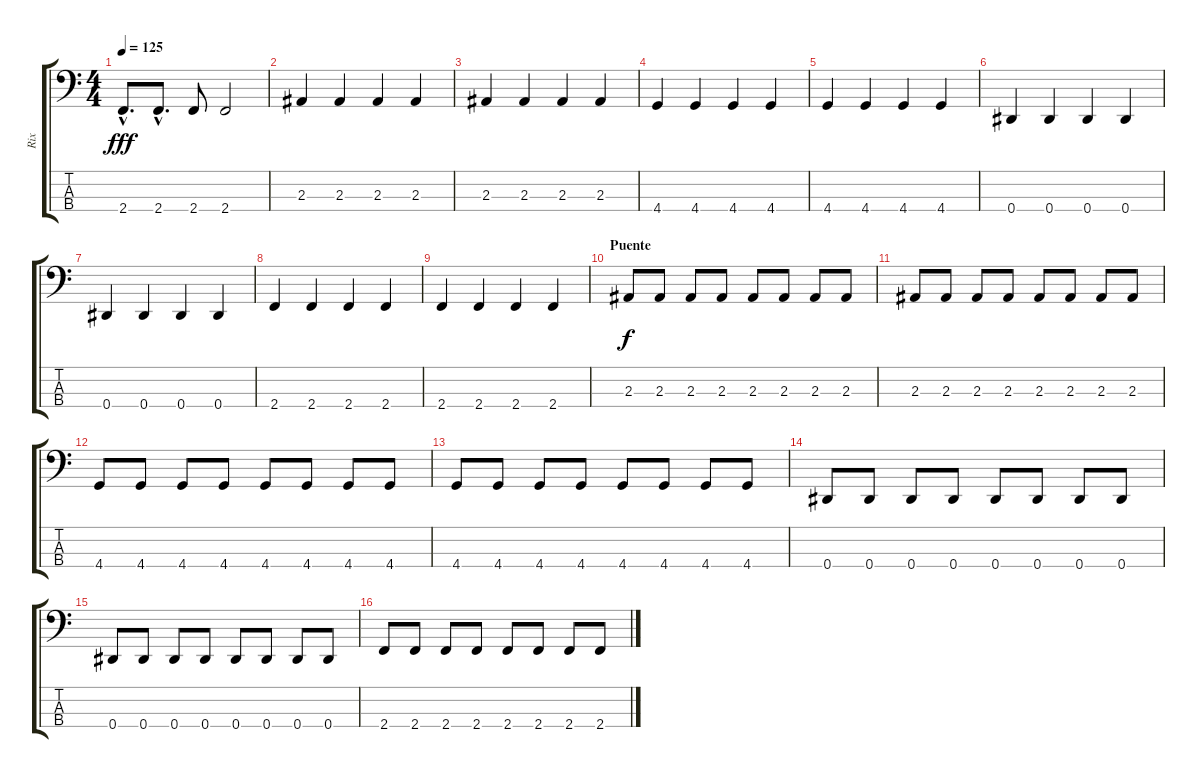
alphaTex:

\track ("Rix" "Rix") {instrument electricbasspick}
\staff {score tabs}
\tuning (Gb2 Db2 Ab1 Eb1) {hide}
\ts (4 4)
\tempo 125
\clef f4
\ks c
2.4{hac}.8{d dy fff} 2.4{hac}.8{d} 2.4.8 2.4.2 |
2.3.4 2.3.4 2.3.4 2.3.4 |
2.3.4 2.3.4 2.3.4 2.3.4 |
4.4.4 4.4.4 4.4.4 4.4.4 |
4.4.4 4.4.4 4.4.4 4.4.4 |
0.4.4 0.4.4 0.4.4 0.4.4 |
0.4.4 0.4.4 0.4.4 0.4.4 |
2.4.4 2.4.4 2.4.4 2.4.4 |
2.4.4 2.4.4 2.4.4 2.4.4 |
\section ("" "Puente")
2.3.8{dy f} 2.3.8 2.3.8 2.3.8 2.3.8 2.3.8 2.3.8 2.3.8 |
2.3.8 2.3.8 2.3.8 2.3.8 2.3.8 2.3.8 2.3.8 2.3.8 |
4.4.8 4.4.8 4.4.8 4.4.8 4.4.8 4.4.8 4.4.8 4.4.8 |
4.4.8 4.4.8 4.4.8 4.4.8 4.4.8 4.4.8 4.4.8 4.4.8 |
0.4.8 0.4.8 0.4.8 0.4.8 0.4.8 0.4.8 0.4.8 0.4.8 |
0.4.8 0.4.8 0.4.8 0.4.8 0.4.8 0.4.8 0.4.8 0.4.8 |
2.4.8 2.4.8 2.4.8 2.4.8 2.4.8 2.4.8 2.4.8 2.4.8
